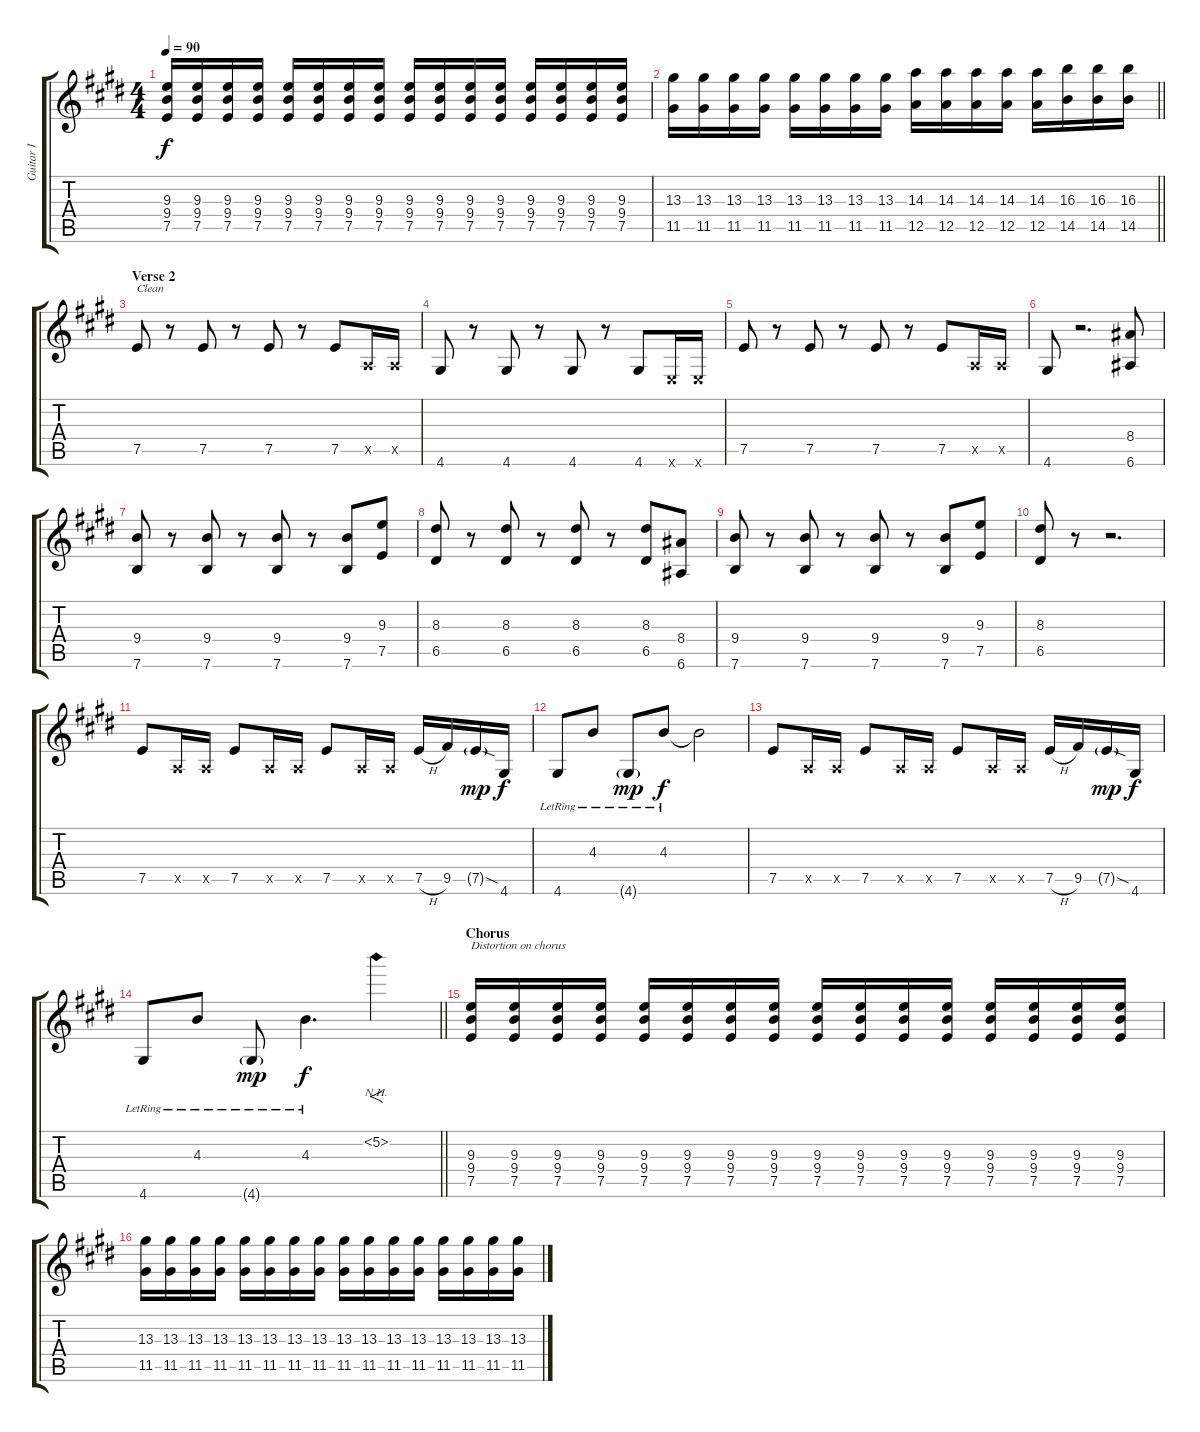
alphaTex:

\track ("Guitar I" "Guitar I") {instrument electricguitarmuted}
\staff {score tabs}
\tuning (E4 B3 G3 D3 A2 E2) {hide}
\ts (4 4)
\tempo 90
\clef g2
\ks e
(9.3 9.4 7.5).16{dy f} (9.3 9.4 7.5).16 (9.3 9.4 7.5).16 (9.3 9.4 7.5).16 (9.3 9.4 7.5).16 (9.3 9.4 7.5).16 (9.3 9.4 7.5).16 (9.3 9.4 7.5).16 (9.3 9.4 7.5).16 (9.3 9.4 7.5).16 (9.3 9.4 7.5).16 (9.3 9.4 7.5).16 (9.3 9.4 7.5).16 (9.3 9.4 7.5).16 (9.3 9.4 7.5).16 (9.3 9.4 7.5).16 |
\barLineRight lightlight
(13.3 11.5).16 (13.3 11.5).16 (13.3 11.5).16 (13.3 11.5).16 (13.3 11.5).16 (13.3 11.5).16 (13.3 11.5).16 (13.3 11.5).16 (14.3 12.5).16 (14.3 12.5).16 (14.3 12.5).16 (14.3 12.5).16 (14.3 12.5).16 (16.3 14.5).16 (16.3 14.5).16 (16.3 14.5).16 |
\section ("" "Verse 2")
7.5.8{txt "Clean" volume 13 instrument electricguitarmuted} r.8 7.5.8 r.8 7.5.8 r.8 7.5.8 0.5{x}.16 0.5{x}.16 |
4.6.8 r.8 4.6.8 r.8 4.6.8 r.8 4.6.8 0.6{x}.16 0.6{x}.16 |
7.5.8 r.8 7.5.8 r.8 7.5.8 r.8 7.5.8 0.5{x}.16 0.5{x}.16 |
4.6.8 r.2{d} (8.4 6.6).8 |
(9.4 7.6).8 r.8 (9.4 7.6).8 r.8 (9.4 7.6).8 r.8 (9.4 7.6).8 (9.3 7.5).8 |
(8.3 6.5).8 r.8 (8.3 6.5).8 r.8 (8.3 6.5).8 r.8 (8.3 6.5).8 (8.4 6.6).8 |
(9.4 7.6).8 r.8 (9.4 7.6).8 r.8 (9.4 7.6).8 r.8 (9.4 7.6).8 (9.3 7.5).8 |
(8.3 6.5).8 r.8 r.2{d} |
7.5.8 0.5{x}.16 0.5{x}.16 7.5.8 0.5{x}.16 0.5{x}.16 7.5.8 0.5{x}.16 0.5{x}.16 7.5{h}.16 9.5.16 7.5{sod g}.16{dy mp} 4.6.16{dy f} |
4.6{lr}.8 4.3{lr}.8 4.6{g lr}.8{dy mp} 4.3{lr}.8{dy f} 4.3{t}.2 |
7.5.8 0.5{x}.16 0.5{x}.16 7.5.8 0.5{x}.16 0.5{x}.16 7.5.8 0.5{x}.16 0.5{x}.16 7.5{h}.16 9.5.16 7.5{sod g}.16{dy mp} 4.6.16{dy f} |
\barLineRight lightlight
4.6{lr}.8 4.3{lr}.8 4.6{g lr}.8{dy mp} 4.3{lr}.4{d dy f} 5.2{nh}.4{f instrument overdrivenguitar} |
\section ("" "Chorus")
(9.3 9.4 7.5).16{txt "Distortion on chorus" volume 12} (9.3 9.4 7.5).16 (9.3 9.4 7.5).16 (9.3 9.4 7.5).16 (9.3 9.4 7.5).16 (9.3 9.4 7.5).16 (9.3 9.4 7.5).16 (9.3 9.4 7.5).16 (9.3 9.4 7.5).16 (9.3 9.4 7.5).16 (9.3 9.4 7.5).16 (9.3 9.4 7.5).16 (9.3 9.4 7.5).16 (9.3 9.4 7.5).16 (9.3 9.4 7.5).16 (9.3 9.4 7.5).16 |
(13.3 11.5).16 (13.3 11.5).16 (13.3 11.5).16 (13.3 11.5).16 (13.3 11.5).16 (13.3 11.5).16 (13.3 11.5).16 (13.3 11.5).16 (13.3 11.5).16 (13.3 11.5).16 (13.3 11.5).16 (13.3 11.5).16 (13.3 11.5).16 (13.3 11.5).16 (13.3 11.5).16 (13.3 11.5).16
